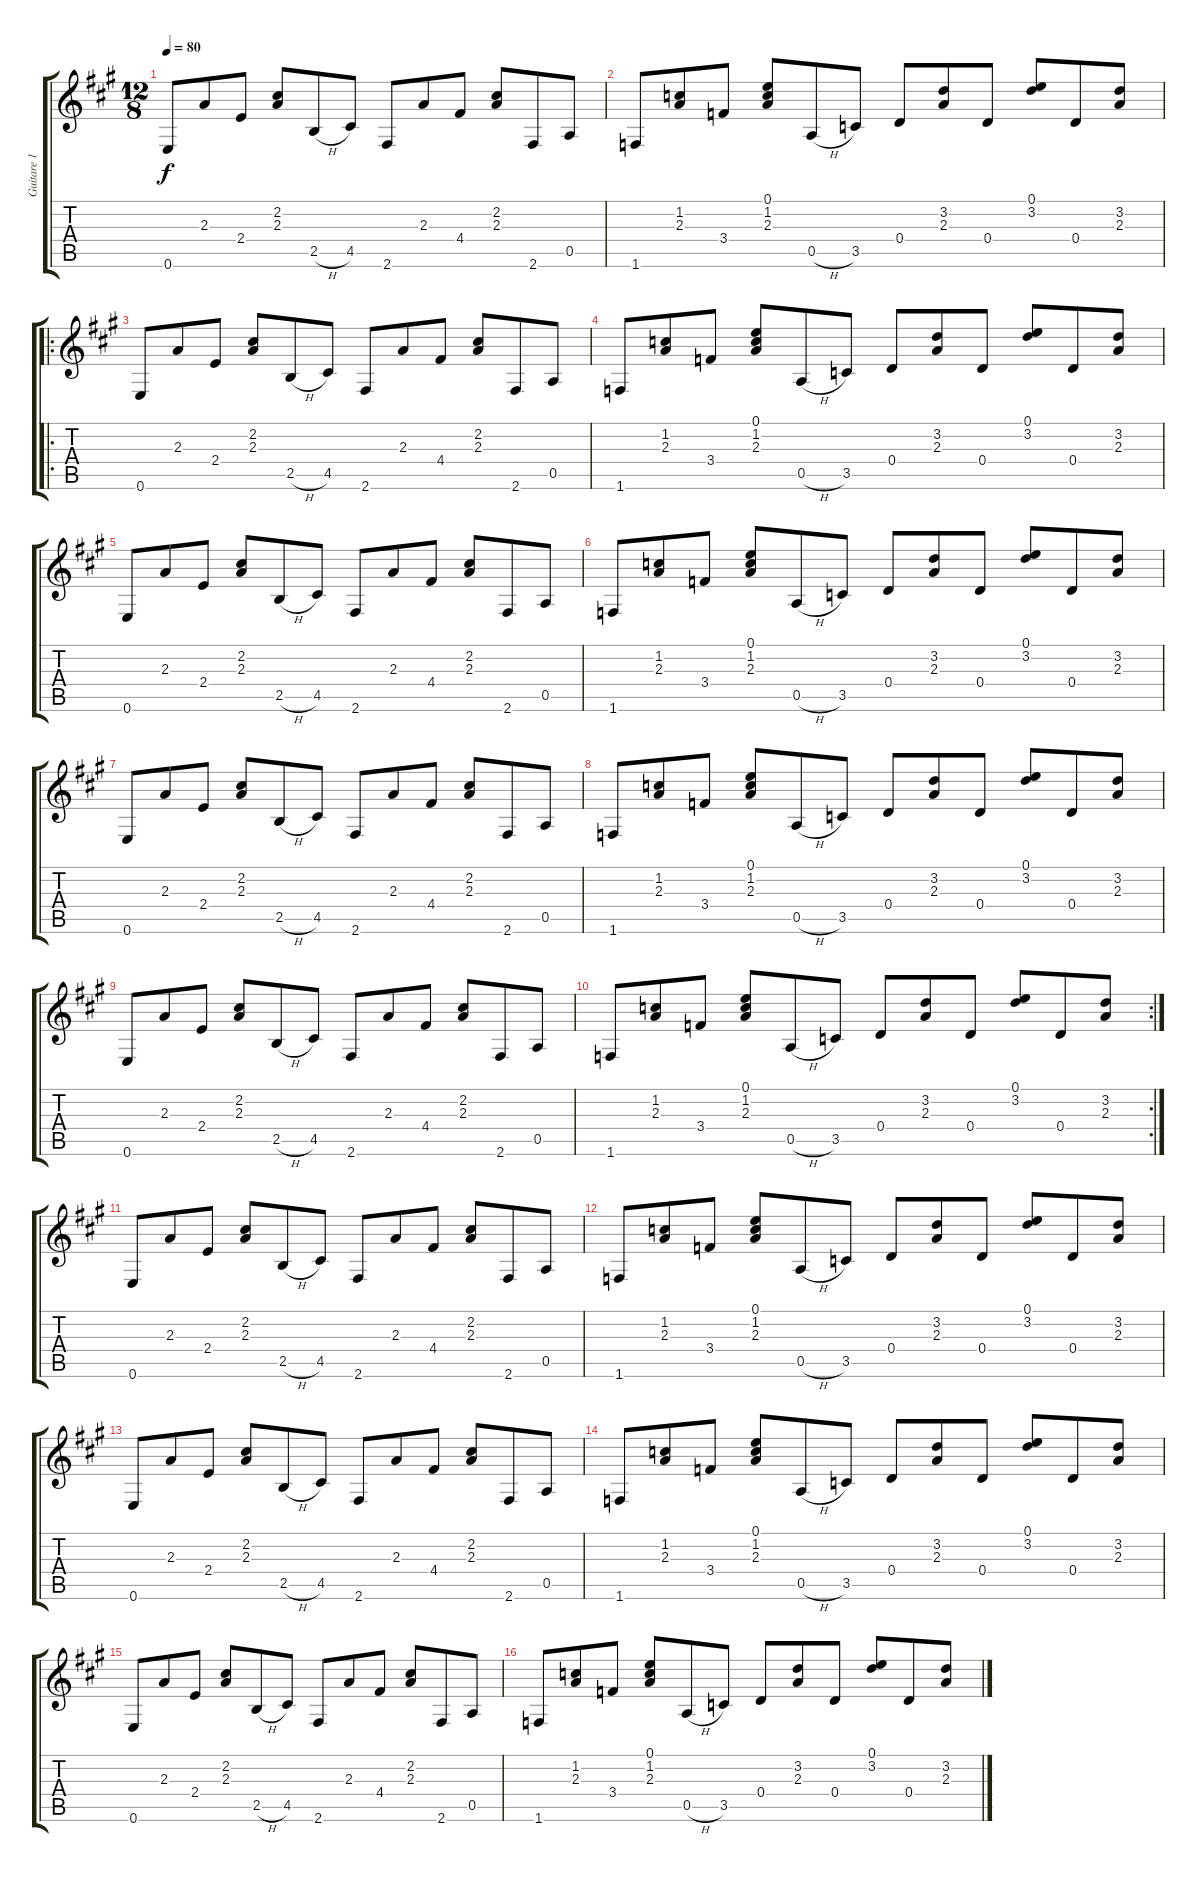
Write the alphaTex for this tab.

\track ("Guitare 1" "Guitare 1") {instrument acousticguitarnylon}
\staff {score tabs}
\tuning (E4 B3 G3 D3 A2 E2) {hide}
\ts (12 8)
\tempo 80
\clef g2
\ks a
0.6.8{dy f} 2.3.8 2.4.8 (2.2 2.3).8 2.5{h}.8 4.5.8 2.6.8 2.3.8 4.4.8 (2.2 2.3).8 2.6.8 0.5.8 |
1.6.8 (1.2 2.3).8 3.4.8 (0.1 1.2 2.3).8 0.5{h}.8 3.5.8 0.4.8 (3.2 2.3).8 0.4.8 (0.1 3.2).8 0.4.8 (3.2 2.3).8 |
\ro
0.6.8 2.3.8 2.4.8 (2.2 2.3).8 2.5{h}.8 4.5.8 2.6.8 2.3.8 4.4.8 (2.2 2.3).8 2.6.8 0.5.8 |
1.6.8 (1.2 2.3).8 3.4.8 (0.1 1.2 2.3).8 0.5{h}.8 3.5.8 0.4.8 (3.2 2.3).8 0.4.8 (0.1 3.2).8 0.4.8 (3.2 2.3).8 |
0.6.8 2.3.8 2.4.8 (2.2 2.3).8 2.5{h}.8 4.5.8 2.6.8 2.3.8 4.4.8 (2.2 2.3).8 2.6.8 0.5.8 |
1.6.8 (1.2 2.3).8 3.4.8 (0.1 1.2 2.3).8 0.5{h}.8 3.5.8 0.4.8 (3.2 2.3).8 0.4.8 (0.1 3.2).8 0.4.8 (3.2 2.3).8 |
0.6.8 2.3.8 2.4.8 (2.2 2.3).8 2.5{h}.8 4.5.8 2.6.8 2.3.8 4.4.8 (2.2 2.3).8 2.6.8 0.5.8 |
1.6.8 (1.2 2.3).8 3.4.8 (0.1 1.2 2.3).8 0.5{h}.8 3.5.8 0.4.8 (3.2 2.3).8 0.4.8 (0.1 3.2).8 0.4.8 (3.2 2.3).8 |
0.6.8 2.3.8 2.4.8 (2.2 2.3).8 2.5{h}.8 4.5.8 2.6.8 2.3.8 4.4.8 (2.2 2.3).8 2.6.8 0.5.8 |
\rc 2
1.6.8 (1.2 2.3).8 3.4.8 (0.1 1.2 2.3).8 0.5{h}.8 3.5.8 0.4.8 (3.2 2.3).8 0.4.8 (0.1 3.2).8 0.4.8 (3.2 2.3).8 |
0.6.8 2.3.8 2.4.8 (2.2 2.3).8 2.5{h}.8 4.5.8 2.6.8 2.3.8 4.4.8 (2.2 2.3).8 2.6.8 0.5.8 |
1.6.8 (1.2 2.3).8 3.4.8 (0.1 1.2 2.3).8 0.5{h}.8 3.5.8 0.4.8 (3.2 2.3).8 0.4.8 (0.1 3.2).8 0.4.8 (3.2 2.3).8 |
0.6.8 2.3.8 2.4.8 (2.2 2.3).8 2.5{h}.8 4.5.8 2.6.8 2.3.8 4.4.8 (2.2 2.3).8 2.6.8 0.5.8 |
1.6.8 (1.2 2.3).8 3.4.8 (0.1 1.2 2.3).8 0.5{h}.8 3.5.8 0.4.8 (3.2 2.3).8 0.4.8 (0.1 3.2).8 0.4.8 (3.2 2.3).8 |
0.6.8 2.3.8 2.4.8 (2.2 2.3).8 2.5{h}.8 4.5.8 2.6.8 2.3.8 4.4.8 (2.2 2.3).8 2.6.8 0.5.8 |
1.6.8 (1.2 2.3).8 3.4.8 (0.1 1.2 2.3).8 0.5{h}.8 3.5.8 0.4.8 (3.2 2.3).8 0.4.8 (0.1 3.2).8 0.4.8 (3.2 2.3).8
